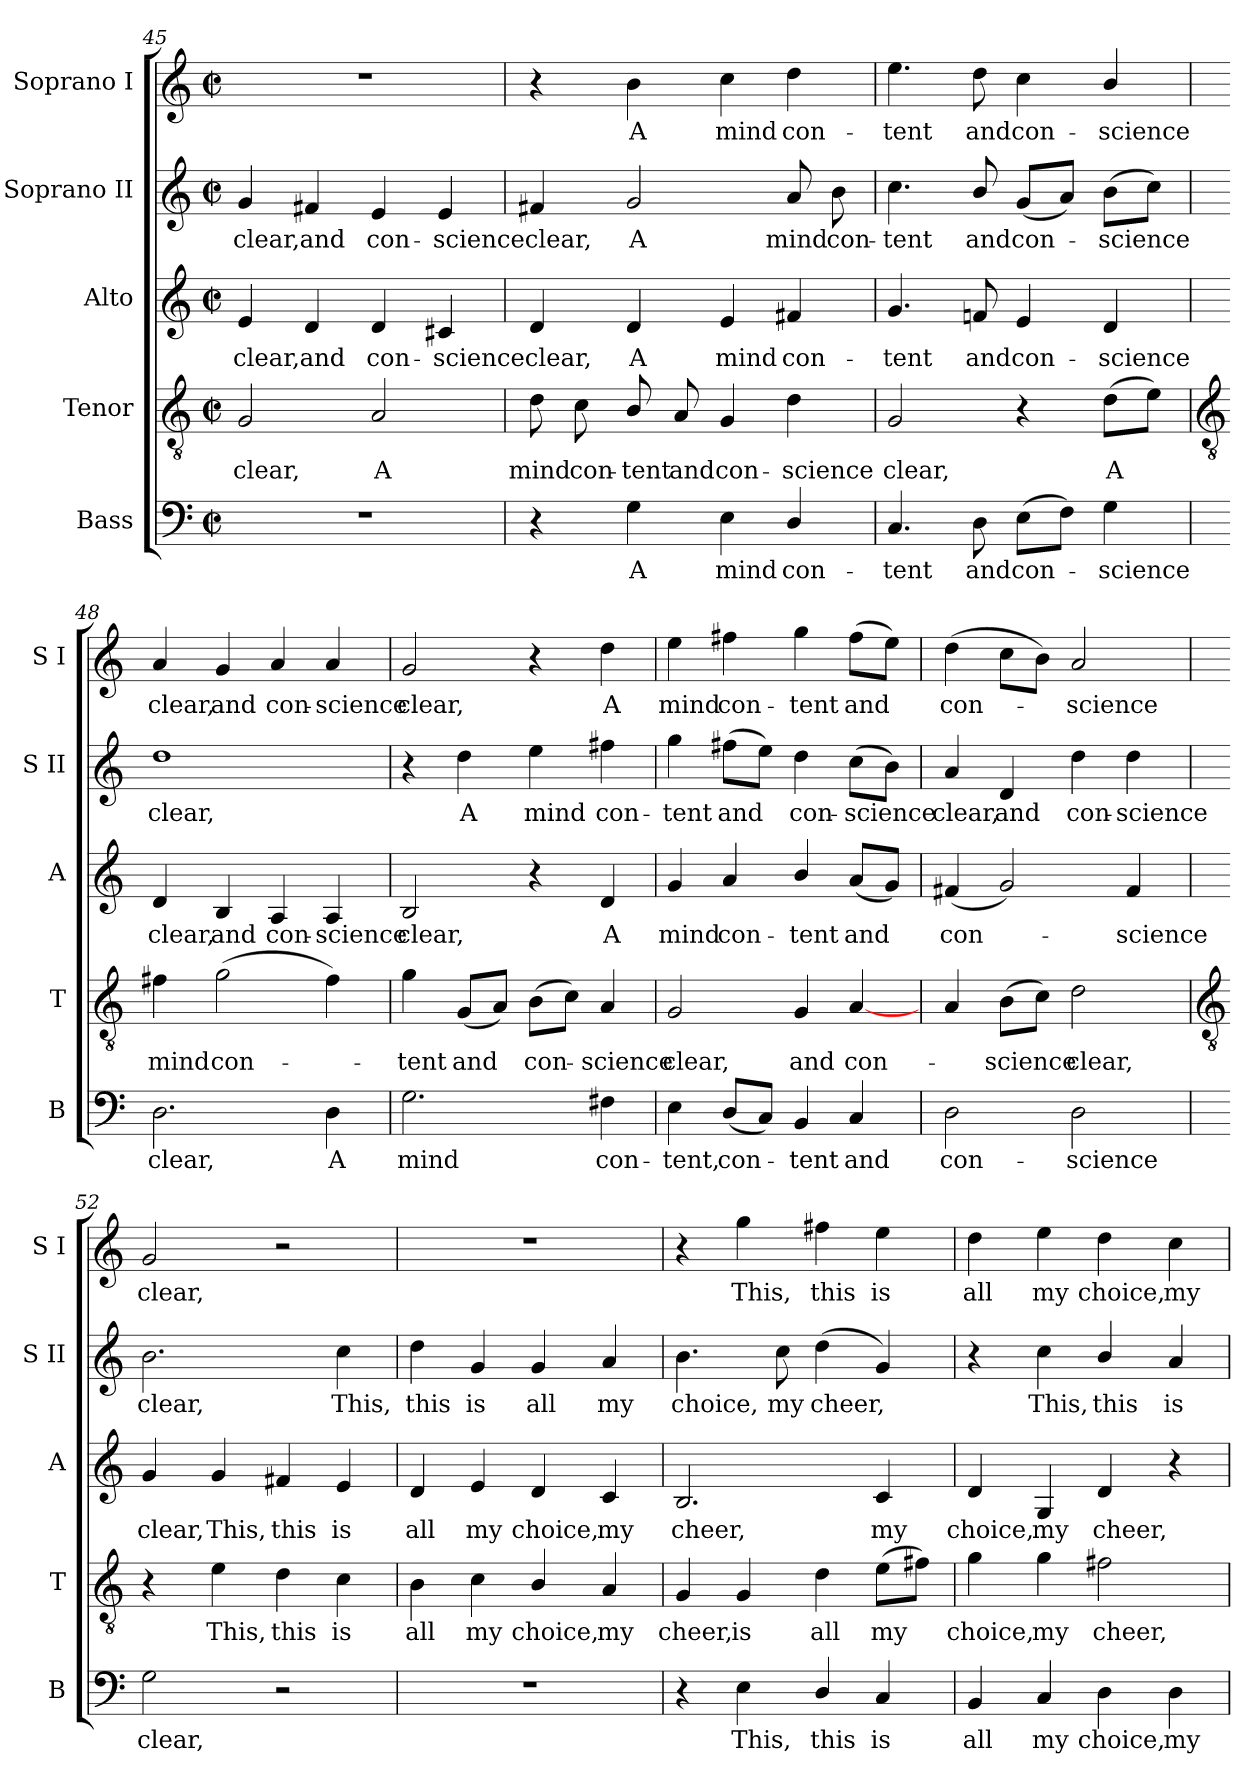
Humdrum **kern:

**kern	**text	**kern	**text	**kern	**text	**kern	**text	**kern	**text
*part5	*part5	*part4	*part4	*part3	*part3	*part2	*part2	*part1	*part1
*staff5	*staff5	*staff4	*staff4	*staff3	*staff3	*staff2	*staff2	*staff1	*staff1
*I"Bass	*	*I"Tenor	*	*I"Alto	*	*I"Soprano II	*	*I"Soprano I	*
*I'B	*	*I'T	*	*I'A	*	*I'S II	*	*I'S I	*
!!LO:LB:g=z
*clefF4	*	*clefGv2	*	*clefG2	*	*clefG2	*	*clefG2	*
*k[]	*	*k[]	*	*k[]	*	*k[]	*	*k[]	*
*C:	*	*C:	*	*C:	*	*C:	*	*C:	*
*M2/2	*	*M2/2	*	*M2/2	*	*M2/2	*	*M2/2	*
*met(c|)	*	*met(c|)	*	*met(c|)	*	*met(c|)	*	*met(c|)	*
=45	=45	=45	=45	=45	=45	=45	=45	=45	=45
!	!	!	!LO:LY:b	!	!LO:LY:b	!	!LO:LY:b	!	!
1r	.	2G	clear,	4e	clear,	4g	clear,	1r	.
!	!	!	!	!	!LO:LY:b	!	!LO:LY:b	!	!
.	.	.	.	4d	and	4f#X	and	.	.
!	!	!	!LO:LY:b	!	!LO:LY:b	!	!LO:LY:b	!	!
.	.	2A	A	4d	con-	4e	con-	.	.
!	!	!	!	!	!LO:LY:b	!	!LO:LY:b	!	!
.	.	.	.	4c#X	-science	4e	-science	.	.
=46	=46	=46	=46	=46	=46	=46	=46	=46	=46
!	!	!	!LO:LY:b	!	!LO:LY:b	!	!LO:LY:b	!	!
4r	.	8d	mind	4d	clear,	4f#X	clear,	4r	.
!	!	!	!LO:LY:b	!	!	!	!	!	!
.	.	8c	con-	.	.	.	.	.	.
!	!LO:LY:b	!	!LO:LY:b	!	!LO:LY:b	!	!LO:LY:b	!	!LO:LY:b
4G	A	8B/	-tent	4d	A	2g	A	4b	A
!	!	!	!LO:LY:b	!	!	!	!	!	!
.	.	8A	and	.	.	.	.	.	.
!	!LO:LY:b	!	!LO:LY:b	!	!LO:LY:b	!	!	!	!LO:LY:b
4E	mind	4G	con-	4e	mind	.	.	4cc	mind
!	!LO:LY:b	!	!LO:LY:b	!	!LO:LY:b	!	!LO:LY:b	!	!LO:LY:b
4D/	con-	4d	-science	4f#X	con-	8a	mind	4dd	con-
!	!	!	!	!	!	!	!LO:LY:b	!	!
.	.	.	.	.	.	8b	con-	.	.
=47	=47	=47	=47	=47	=47	=47	=47	=47	=47
!	!LO:LY:b	!	!LO:LY:b	!	!LO:LY:b	!	!LO:LY:b	!	!LO:LY:b
4.C	-tent	2G	clear,	4.g	-tent	4.cc	-tent	4.ee	-tent
!	!LO:LY:b	!	!	!	!LO:LY:b	!	!LO:LY:b	!	!LO:LY:b
8D	and	.	.	8fn	and	8b/	and	8dd	and
!	!LO:LY:b	!	!	!	!LO:LY:b	!	!LO:LY:b	!	!LO:LY:b
(>8EL	con-	4r	.	4e	con-	(<8gL	con-	4cc	con-
8FJ)	.	.	.	.	.	8aJ)	.	.	.
!	!LO:LY:b	!	!LO:LY:b	!	!LO:LY:b	!	!LO:LY:b	!	!LO:LY:b
4G	-science	(>8dL	A	4d	-science	(>8bL	science	4b/	-science
.	.	8eJ)	.	.	.	8ccJ)	.	.	.
!!LO:LB:g=z
=48	=48	=48	=48	=48	=48	=48	=48	=48	=48
*	*	*clefGv2	*	*	*	*	*	*	*
!	!LO:LY:b	!	!LO:LY:b	!	!LO:LY:b	!	!LO:LY:b	!	!LO:LY:b
2.D	clear,	4f#X	mind	4d	clear,	1dd	clear,	4a	clear,
!	!	!	!LO:LY:b	!	!LO:LY:b	!	!	!	!LO:LY:b
.	.	(>2g	con-	4B	and	.	.	4g	and
!	!	!	!	!	!LO:LY:b	!	!	!	!LO:LY:b
.	.	.	.	4A	con-	.	.	4a	con-
!	!LO:LY:b	!	!	!	!LO:LY:b	!	!	!	!LO:LY:b
4D	A	4f#)	.	4A	-science	.	.	4a	-science
=49	=49	=49	=49	=49	=49	=49	=49	=49	=49
!	!LO:LY:b	!	!LO:LY:b	!	!LO:LY:b	!	!	!	!LO:LY:b
2.G	mind	4g	tent	2B	clear,	4r	.	2g	clear,
!	!	!	!LO:LY:b	!	!	!	!LO:LY:b	!	!
.	.	(<8GL	and	.	.	4dd	A	.	.
.	.	8AJ)	.	.	.	.	.	.	.
!	!	!	!LO:LY:b	!	!	!	!LO:LY:b	!	!
.	.	(>8BL	con-	4r	.	4ee	mind	4r	.
.	.	8cJ)	.	.	.	.	.	.	.
!	!LO:LY:b	!	!LO:LY:b	!	!LO:LY:b	!	!LO:LY:b	!	!LO:LY:b
4F#X	con-	4A	science	4d	A	4ff#X	con-	4dd	A
=50	=50	=50	=50	=50	=50	=50	=50	=50	=50
!	!LO:LY:b	!	!LO:LY:b	!	!LO:LY:b	!	!LO:LY:b	!	!LO:LY:b
4E	-tent,	2G	clear,	4g	mind	4gg	-tent	4ee	mind
!	!LO:LY:b	!	!	!	!LO:LY:b	!	!LO:LY:b	!	!LO:LY:b
(<8DL	con-	.	.	4a	con-	(>8ff#XL	and	4ff#X	con-
8CJ)	.	.	.	.	.	8eeJ)	.	.	.
!	!LO:LY:b	!	!LO:LY:b	!	!LO:LY:b	!	!LO:LY:b	!	!LO:LY:b
4BB	tent	4G	and	4b/	-tent	4dd	con-	4gg	-tent
!	!LO:LY:b	!	!LO:LY:b	!	!LO:LY:b	!	!LO:LY:b	!	!LO:LY:b
4C	and	[4A	con-	(<8aL	and	(>8ccL	-science	(>8ff#L	and
.	.	.	.	8gJ)	.	8bJ)	.	8eeJ)	.
=51	=51	=51	=51	=51	=51	=51	=51	=51	=51
!	!LO:LY:b	!	!	!	!LO:LY:b	!	!LO:LY:b	!	!LO:LY:b
2D	con-	4A	.	(<4f#X	con-	4a	clear,	(>4dd	con-
!	!	!	!LO:LY:b	!	!	!	!LO:LY:b	!	!
.	.	(>8BL	science	2g)	.	4d	and	8ccL	.
.	.	8cJ)	.	.	.	.	.	8bJ)	.
!	!LO:LY:b	!	!LO:LY:b	!	!	!	!LO:LY:b	!	!LO:LY:b
2D	-science	2d	clear,	.	.	4dd	con-	2a	science
!	!	!	!	!	!LO:LY:b	!	!LO:LY:b	!	!
.	.	.	.	4f#	science	4dd	-science	.	.
!!LO:LB:g=z
=52	=52	=52	=52	=52	=52	=52	=52	=52	=52
*	*	*clefGv2	*	*	*	*	*	*	*
!	!LO:LY:b	!	!	!	!LO:LY:b	!	!LO:LY:b	!	!LO:LY:b
2G	clear,	4r	.	4g	clear,	2.b	clear,	2g	clear,
!	!	!	!LO:LY:b	!	!LO:LY:b	!	!	!	!
.	.	4e	This,	4g	This,	.	.	.	.
!	!	!	!LO:LY:b	!	!LO:LY:b	!	!	!	!
2r	.	4d	this	4f#X	this	.	.	2r	.
!	!	!	!LO:LY:b	!	!LO:LY:b	!	!LO:LY:b	!	!
.	.	4c	is	4e	is	4cc	This,	.	.
=53	=53	=53	=53	=53	=53	=53	=53	=53	=53
!	!	!	!LO:LY:b	!	!LO:LY:b	!	!LO:LY:b	!	!
1r	.	4B	all	4d	all	4dd	this	1r	.
!	!	!	!LO:LY:b	!	!LO:LY:b	!	!LO:LY:b	!	!
.	.	4c	my	4e	my	4g	is	.	.
!	!	!	!LO:LY:b	!	!LO:LY:b	!	!LO:LY:b	!	!
.	.	4B/	choice,	4d	choice,	4g	all	.	.
!	!	!	!LO:LY:b	!	!LO:LY:b	!	!LO:LY:b	!	!
.	.	4A	my	4c	my	4a	my	.	.
=54	=54	=54	=54	=54	=54	=54	=54	=54	=54
!	!	!	!LO:LY:b	!	!LO:LY:b	!	!LO:LY:b	!	!
4r	.	4G	cheer,	2.B	cheer,	4.b	choice,	4r	.
!	!LO:LY:b	!	!LO:LY:b	!	!	!	!	!	!LO:LY:b
4E	This,	4G	is	.	.	.	.	4gg	This,
!	!	!	!	!	!	!	!LO:LY:b	!	!
.	.	.	.	.	.	8cc	my	.	.
!	!LO:LY:b	!	!LO:LY:b	!	!	!	!LO:LY:b	!	!LO:LY:b
4D/	this	4d	all	.	.	(<4dd	cheer,	4ff#X	this
!	!LO:LY:b	!	!LO:LY:b	!	!LO:LY:b	!	!	!	!LO:LY:b
4C	is	(>8eL	my	4c	my	4g)	.	4ee	is
.	.	8f#XJ)	.	.	.	.	.	.	.
=55	=55	=55	=55	=55	=55	=55	=55	=55	=55
!	!LO:LY:b	!	!LO:LY:b	!	!LO:LY:b	!	!	!	!LO:LY:b
4BB	all	4g	choice,	4d	choice,	4r	.	4dd	all
!	!LO:LY:b	!	!LO:LY:b	!	!LO:LY:b	!	!LO:LY:b	!	!LO:LY:b
4C	my	4g	my	4G	my	4cc	This,	4ee	my
!	!LO:LY:b	!	!LO:LY:b	!	!LO:LY:b	!	!LO:LY:b	!	!LO:LY:b
4D	choice,	2f#X	cheer,	4d	cheer,	4b/	this	4dd	choice,
!	!LO:LY:b	!	!	!	!	!	!LO:LY:b	!	!LO:LY:b
4D	my	.	.	4r	.	4a	is	4cc	my
=	=	=	=	=	=	=	=	=	=
*-	*-	*-	*-	*-	*-	*-	*-	*-	*-
